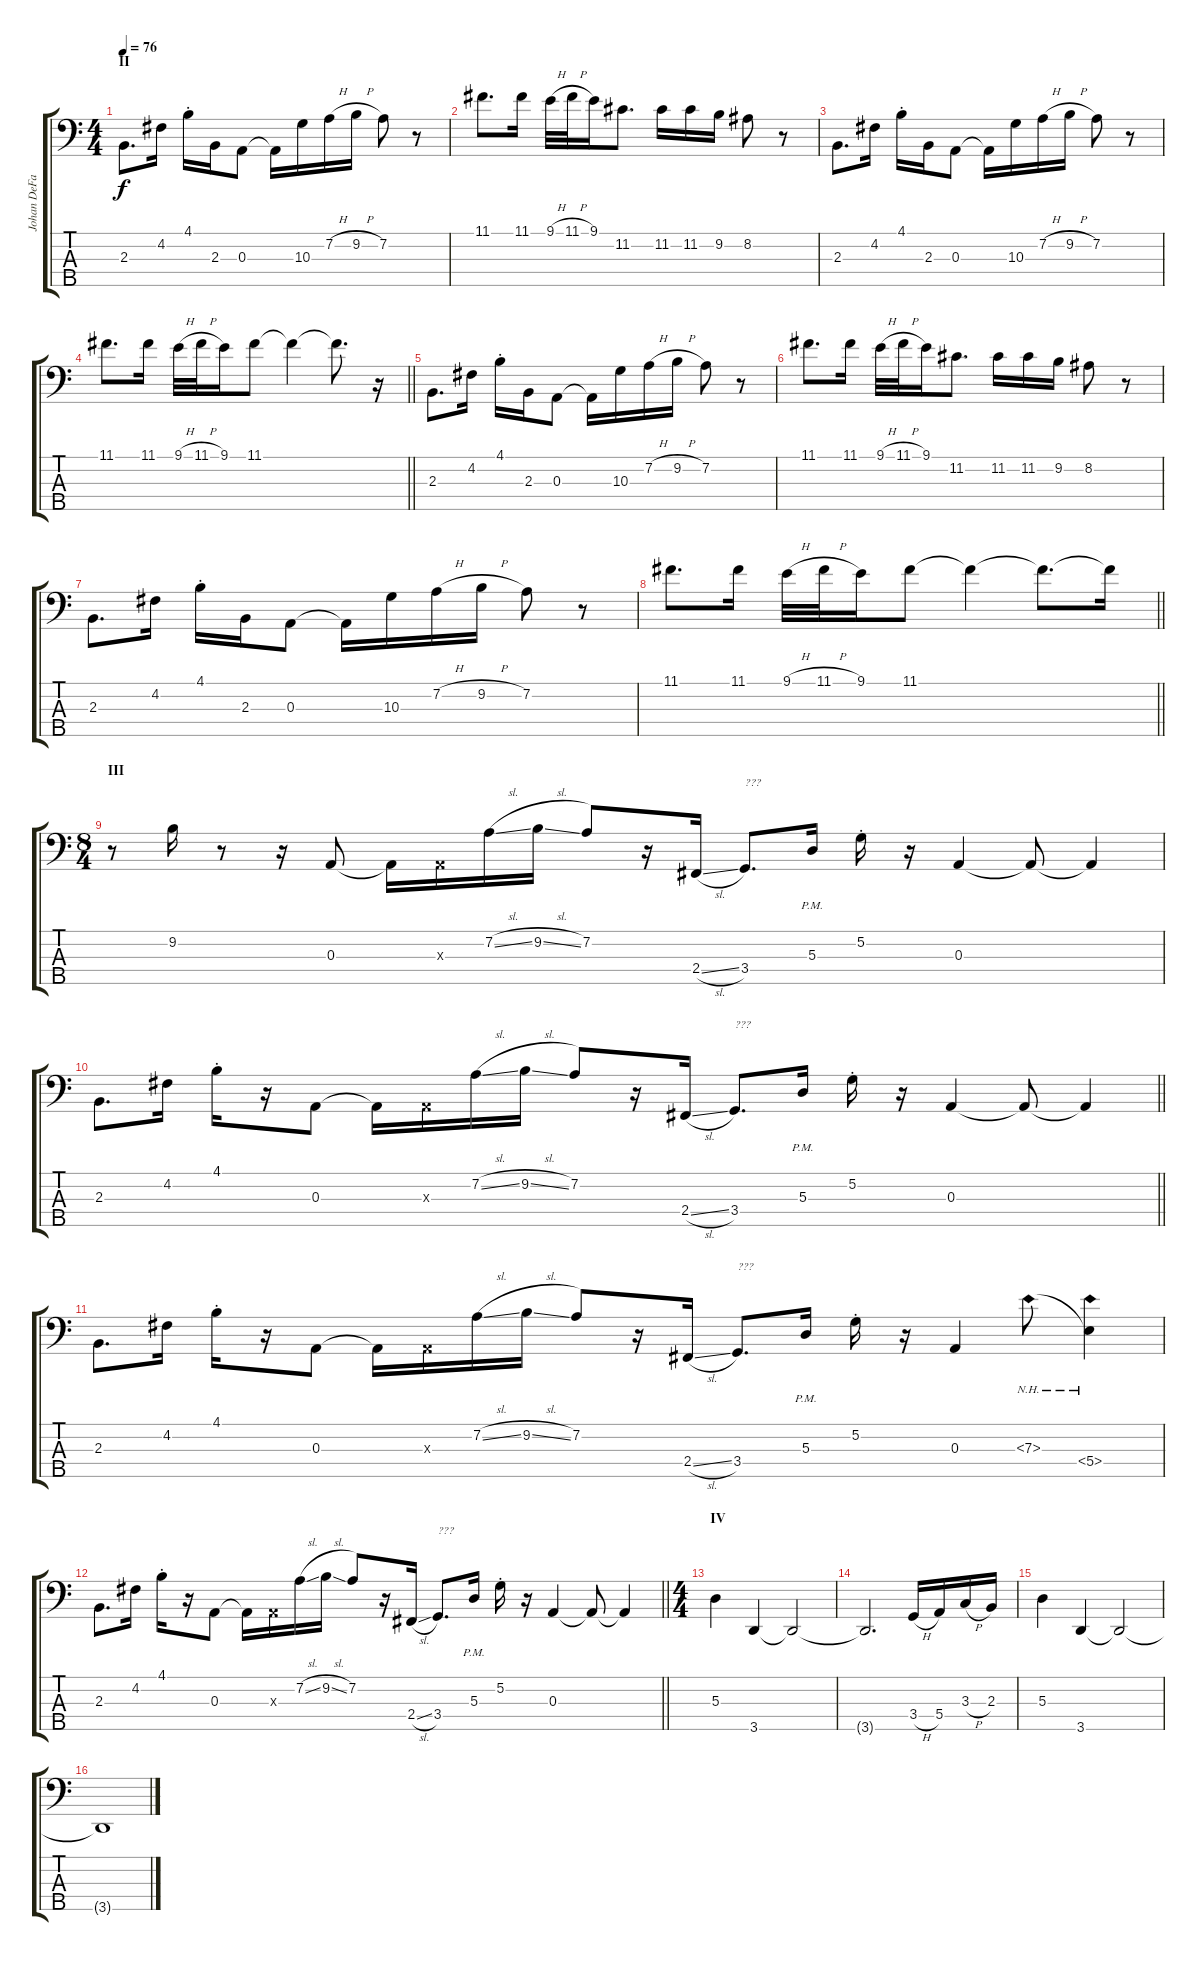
\track ("Johan DeFarfalla - Bass" "Johan DeFa") {instrument fretlessbass}
\staff {score tabs}
\tuning (G2 D2 A1 E1 B0) {hide}
\ts (4 4)
\section ("" "II")
\tempo 76
\clef f4
\ks c
2.3.8{d dy f} 4.2.16 4.1{st}.16 2.3.16 0.3.8 0.3{t}.16 10.3.16 7.2{h}.16 9.2{h}.16 7.2.8 r.8 |
11.1.8{d} 11.1.16 9.1{h}.32 11.1{h}.32 9.1.16 11.2.8{d} 11.2.16 11.2.16 9.2.16 8.2.8 r.8 |
2.3.8{d} 4.2.16 4.1{st}.16 2.3.16 0.3.8 0.3{t}.16 10.3.16 7.2{h}.16 9.2{h}.16 7.2.8 r.8 |
\barLineRight lightlight
11.1.8{d} 11.1.16 9.1{h}.32 11.1{h}.32 9.1.16 11.1.8 11.1{t}.4 11.1{t}.8{d} r.16 |
2.3.8{d} 4.2.16 4.1{st}.16 2.3.16 0.3.8 0.3{t}.16 10.3.16 7.2{h}.16 9.2{h}.16 7.2.8 r.8 |
11.1.8{d} 11.1.16 9.1{h}.32 11.1{h}.32 9.1.16 11.2.8{d} 11.2.16 11.2.16 9.2.16 8.2.8 r.8 |
2.3.8{d} 4.2.16 4.1{st}.16 2.3.16 0.3.8 0.3{t}.16 10.3.16 7.2{h}.16 9.2{h}.16 7.2.8 r.8 |
\barLineRight lightlight
11.1.8{d} 11.1.16 9.1{h}.32 11.1{h}.32 9.1.16 11.1.8 11.1{t}.4 11.1{t}.8{d} 11.1{t}.16 |
\ts (8 4)
\section ("" "III")
r.8 9.2.16 r.8 r.16 0.3.8 0.3{t}.16 0.3{x}.16 7.2{sl}.16 9.2{sl}.16 7.2.8 r.16 2.4{sl}.16 3.4.8{d txt "???"} 5.3{pm}.16 5.2{st}.16 r.16 0.3.4 0.3{t}.8 0.3{t}.4 |
\barLineRight lightlight
2.3.8{d} 4.2.16 4.1{st}.16 r.16 0.3.8 0.3{t}.16 0.3{x}.16 7.2{sl}.16 9.2{sl}.16 7.2.8 r.16 2.4{sl}.16 3.4.8{d txt "???"} 5.3{pm}.16 5.2{st}.16 r.16 0.3.4 0.3{t}.8 0.3{t}.4 |
2.3.8{d} 4.2.16 4.1{st}.16 r.16 0.3.8 0.3{t}.16 0.3{x}.16 7.2{sl}.16 9.2{sl}.16 7.2.8 r.16 2.4{sl}.16 3.4.8{d txt "???"} 5.3{pm}.16 5.2{st}.16 r.16 0.3.4 7.3{nh}.8 (7.3{t} 5.4{nh}).4 |
\barLineRight lightlight
2.3.8{d} 4.2.16 4.1{st}.16 r.16 0.3.8 0.3{t}.16 0.3{x}.16 7.2{sl}.16 9.2{sl}.16 7.2.8 r.16 2.4{sl}.16 3.4.8{d txt "???"} 5.3{pm}.16 5.2{st}.16 r.16 0.3.4 0.3{t}.8 0.3{t}.4 |
\ts (4 4)
\section ("" "IV")
5.3.4 3.5.4 3.5{t}.2 |
3.5{t}.2{d} 3.4{h}.16 5.4.16 3.3{h}.16 2.3.16 |
5.3.4 3.5.4 3.5{t}.2 |
3.5{t}.1
